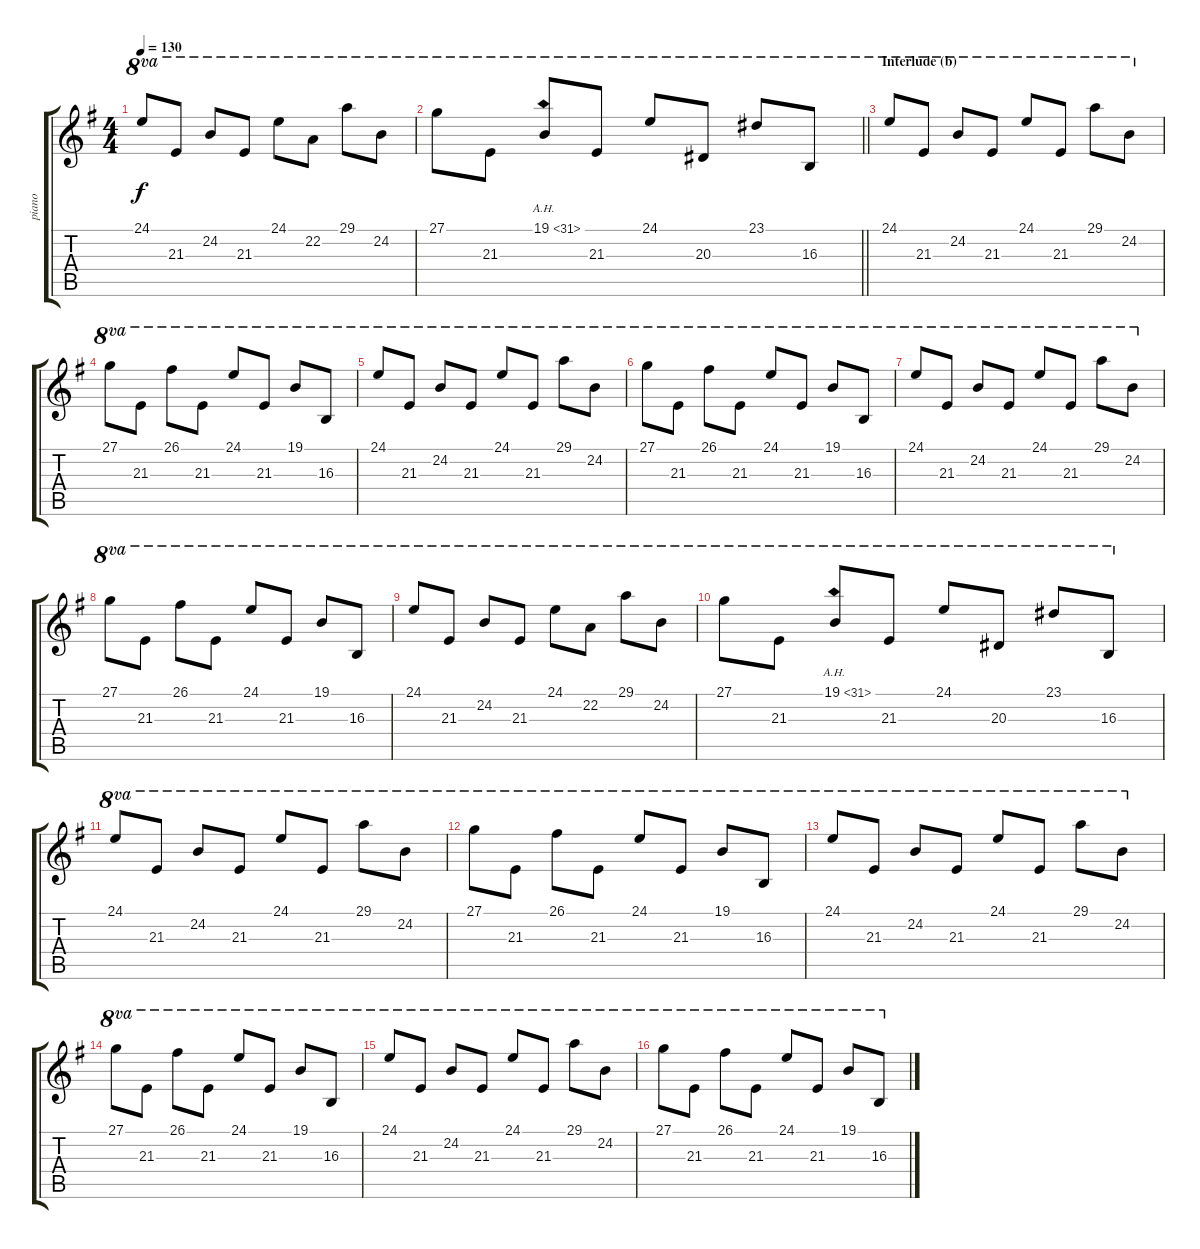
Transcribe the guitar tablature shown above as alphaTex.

\track ("piano" "piano") {instrument acousticgrandpiano}
\staff {score tabs}
\tuning (E4 B3 G3 D3 A2 E2) {hide}
\ts (4 4)
\tempo 130
\clef g2
\ks eminor
24.1.8{ot 8va dy f} 21.3.8{ot 8va} 24.2.8{ot 8va} 21.3.8{ot 8va} 24.1.8{ot 8va} 22.2.8{ot 8va} 29.1.8{ot 8va} 24.2.8{ot 8va} |
\barLineRight lightlight
27.1.8{ot 8va} 21.3.8{ot 8va} 19.1{ah 12}.8{ot 8va} 21.3.8{ot 8va} 24.1.8{ot 8va} 20.3.8{ot 8va} 23.1.8{ot 8va} 16.3.8{ot 8va} |
\section ("" "Interlude (b)")
24.1.8{ot 8va} 21.3.8{ot 8va} 24.2.8{ot 8va} 21.3.8{ot 8va} 24.1.8{ot 8va} 21.3.8{ot 8va} 29.1.8{ot 8va} 24.2.8{ot 8va} |
27.1.8{ot 8va} 21.3.8{ot 8va} 26.1.8{ot 8va} 21.3.8{ot 8va} 24.1.8{ot 8va} 21.3.8{ot 8va} 19.1.8{ot 8va} 16.3.8{ot 8va} |
24.1.8{ot 8va} 21.3.8{ot 8va} 24.2.8{ot 8va} 21.3.8{ot 8va} 24.1.8{ot 8va} 21.3.8{ot 8va} 29.1.8{ot 8va} 24.2.8{ot 8va} |
27.1.8{ot 8va} 21.3.8{ot 8va} 26.1.8{ot 8va} 21.3.8{ot 8va} 24.1.8{ot 8va} 21.3.8{ot 8va} 19.1.8{ot 8va} 16.3.8{ot 8va} |
24.1.8{ot 8va} 21.3.8{ot 8va} 24.2.8{ot 8va} 21.3.8{ot 8va} 24.1.8{ot 8va} 21.3.8{ot 8va} 29.1.8{ot 8va} 24.2.8{ot 8va} |
27.1.8{ot 8va} 21.3.8{ot 8va} 26.1.8{ot 8va} 21.3.8{ot 8va} 24.1.8{ot 8va} 21.3.8{ot 8va} 19.1.8{ot 8va} 16.3.8{ot 8va} |
24.1.8{ot 8va} 21.3.8{ot 8va} 24.2.8{ot 8va} 21.3.8{ot 8va} 24.1.8{ot 8va} 22.2.8{ot 8va} 29.1.8{ot 8va} 24.2.8{ot 8va} |
27.1.8{ot 8va} 21.3.8{ot 8va} 19.1{ah 12}.8{ot 8va} 21.3.8{ot 8va} 24.1.8{ot 8va} 20.3.8{ot 8va} 23.1.8{ot 8va} 16.3.8{ot 8va} |
24.1.8{ot 8va} 21.3.8{ot 8va} 24.2.8{ot 8va} 21.3.8{ot 8va} 24.1.8{ot 8va} 21.3.8{ot 8va} 29.1.8{ot 8va} 24.2.8{ot 8va} |
27.1.8{ot 8va} 21.3.8{ot 8va} 26.1.8{ot 8va} 21.3.8{ot 8va} 24.1.8{ot 8va} 21.3.8{ot 8va} 19.1.8{ot 8va} 16.3.8{ot 8va} |
24.1.8{ot 8va} 21.3.8{ot 8va} 24.2.8{ot 8va} 21.3.8{ot 8va} 24.1.8{ot 8va} 21.3.8{ot 8va} 29.1.8{ot 8va} 24.2.8{ot 8va} |
27.1.8{ot 8va} 21.3.8{ot 8va} 26.1.8{ot 8va} 21.3.8{ot 8va} 24.1.8{ot 8va} 21.3.8{ot 8va} 19.1.8{ot 8va} 16.3.8{ot 8va} |
24.1.8{ot 8va} 21.3.8{ot 8va} 24.2.8{ot 8va} 21.3.8{ot 8va} 24.1.8{ot 8va} 21.3.8{ot 8va} 29.1.8{ot 8va} 24.2.8{ot 8va} |
27.1.8{ot 8va} 21.3.8{ot 8va} 26.1.8{ot 8va} 21.3.8{ot 8va} 24.1.8{ot 8va} 21.3.8{ot 8va} 19.1.8{ot 8va} 16.3.8{ot 8va}
